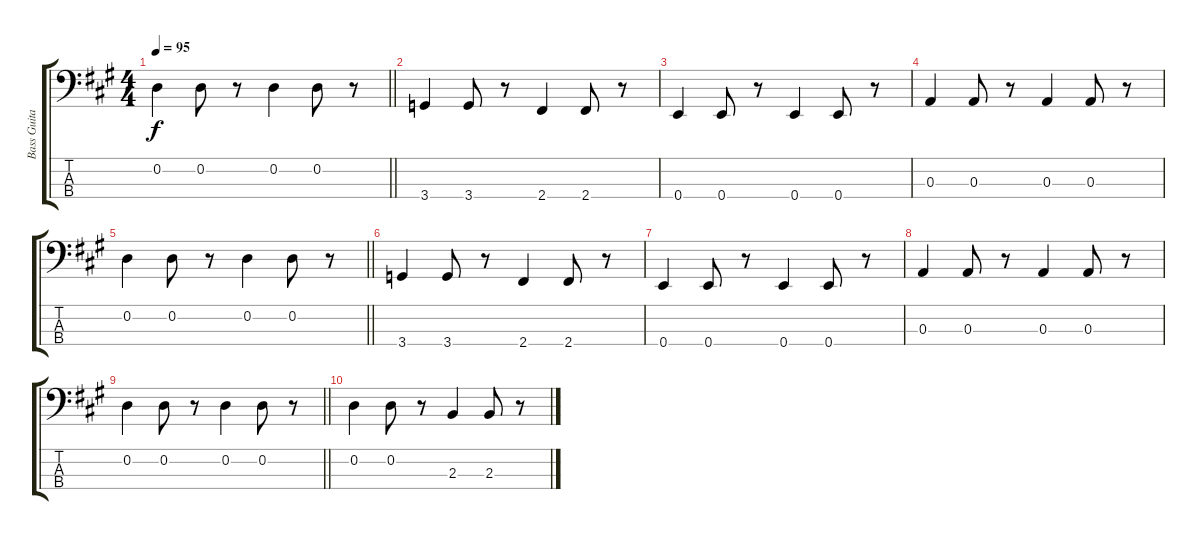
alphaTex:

\track ("Bass Guitar" "Bass Guita") {instrument electricbassfinger}
\staff {score tabs}
\tuning (G2 D2 A1 E1) {hide}
\ts (4 4)
\tempo 95
\clef f4
\barLineRight lightlight
\ks a
0.2.4{dy f} 0.2.8 r.8 0.2.4 0.2.8 r.8 |
3.4.4 3.4.8 r.8 2.4.4 2.4.8 r.8 |
0.4.4 0.4.8 r.8 0.4.4 0.4.8 r.8 |
0.3.4 0.3.8 r.8 0.3.4 0.3.8 r.8 |
\barLineRight lightlight
0.2.4 0.2.8 r.8 0.2.4 0.2.8 r.8 |
3.4.4 3.4.8 r.8 2.4.4 2.4.8 r.8 |
0.4.4 0.4.8 r.8 0.4.4 0.4.8 r.8 |
0.3.4 0.3.8 r.8 0.3.4 0.3.8 r.8 |
\barLineRight lightlight
0.2.4 0.2.8 r.8 0.2.4 0.2.8 r.8 |
0.2.4 0.2.8 r.8 2.3.4 2.3.8 r.8
